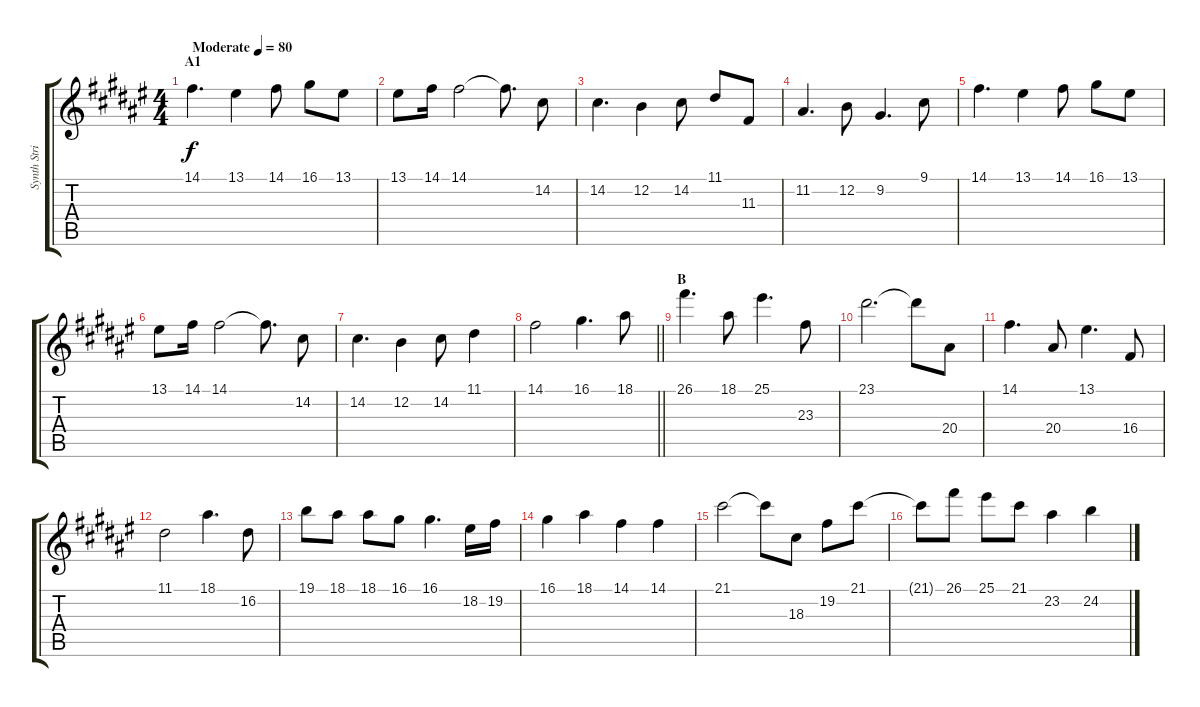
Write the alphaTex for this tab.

\track ("Synth Strings for Piano R" "Synth Stri") {instrument synthstrings2}
\staff {score tabs}
\tuning (E4 B3 G3 D3 A2 E2) {hide}
\ts (4 4)
\section ("" "A1")
\tempo (80 "Moderate")
\clef g2
\ks f#
14.1.4{d dy f instrument synthstrings2} 13.1.4 14.1.8 16.1.8 13.1.8 |
13.1.8 14.1.16 14.1.2 14.1{t}.8{d} 14.2.8 |
14.2.4{d} 12.2.4 14.2.8 11.1.8 11.3.8 |
11.2.4{d} 12.2.8 9.2.4{d} 9.1.8 |
14.1.4{d} 13.1.4 14.1.8 16.1.8 13.1.8 |
13.1.8 14.1.16 14.1.2 14.1{t}.8{d} 14.2.8 |
14.2.4{d} 12.2.4 14.2.8 11.1.4 |
\barLineRight lightlight
14.1.2 16.1.4{d} 18.1.8 |
\section ("" "B")
26.1.4{d} 18.1.8 25.1.4{d} 23.3.8 |
23.1.2{d} 23.1{t}.8 20.4.8 |
14.1.4{d} 20.4.8 13.1.4{d} 16.4.8 |
11.1.2 18.1.4{d} 16.2.8 |
19.1.8 18.1.8 18.1.8 16.1.8 16.1.4{d} 18.2.16 19.2.16 |
16.1.4 18.1.4 14.1.4 14.1.4 |
21.1.2 21.1{t}.8 18.3.8 19.2.8 21.1.8 |
21.1{t}.8 26.1.8 25.1.8 21.1.8 23.2.4 24.2.4
